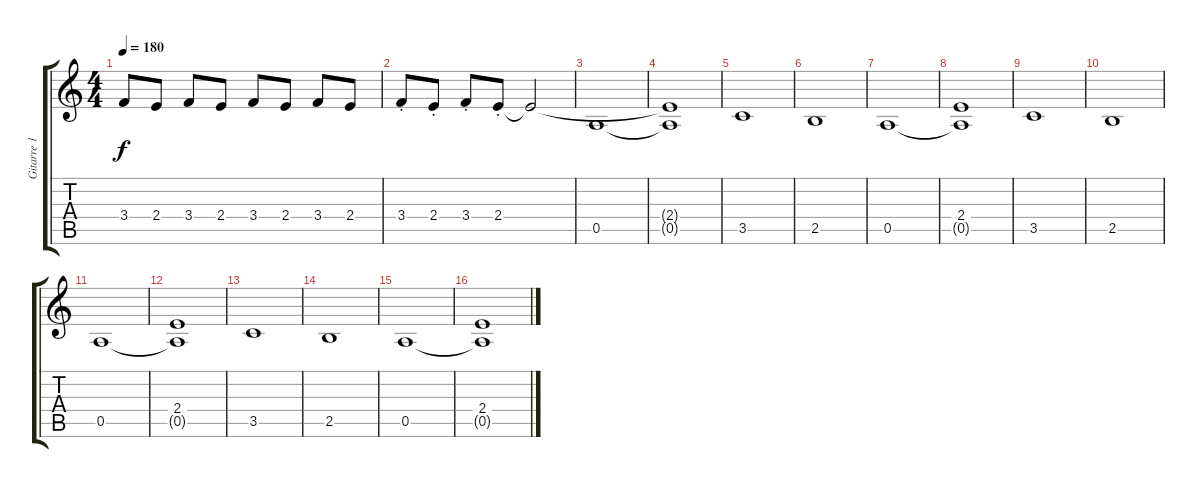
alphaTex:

\track ("Gitarre 1" "Gitarre 1") {instrument distortionguitar}
\staff {score tabs}
\tuning (E4 B3 G3 D3 A2 E2) {hide}
\ts (4 4)
\tempo 180
\clef g2
\ks c
3.4.8{dy f} 2.4.8 3.4.8 2.4.8 3.4.8 2.4.8 3.4.8 2.4.8 |
3.4{st}.8 2.4{st}.8 3.4{st}.8 2.4{st}.8 2.4{t}.2 |
0.5.1 |
(2.4{t} 0.5{t}).1 |
3.5.1 |
2.5.1 |
0.5.1 |
(2.4 0.5{t}).1 |
3.5.1 |
2.5.1 |
0.5.1 |
(2.4 0.5{t}).1 |
3.5.1 |
2.5.1 |
0.5.1 |
(2.4 0.5{t}).1
